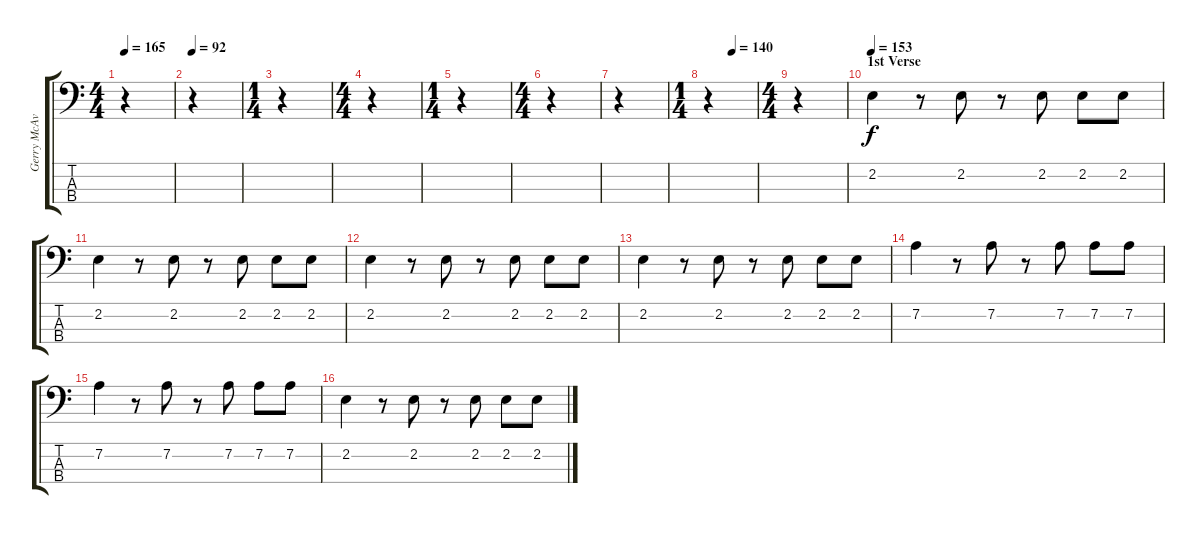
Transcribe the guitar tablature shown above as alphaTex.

\track ("Gerry McAvoy" "Gerry McAv") {instrument electricbassfinger}
\staff {score tabs}
\tuning (G2 D2 A1 E1) {hide}
\ts (4 4)
\tempo 165
\clef f4
\ks c
r.4{dy f instrument electricbassfinger} |
\tempo 92
r.4 |
\ts (1 4)
r.4 |
\ts (4 4)
r.4 |
\ts (1 4)
r.4 |
\ts (4 4)
r.4 |
r.4 |
\ts (1 4)
\tempo (140 0.5)
r.4 |
\ts (4 4)
r.4 |
\section ("" "1st Verse")
\tempo 153
2.2.4 r.8 2.2.8 r.8 2.2.8 2.2.8 2.2.8 |
2.2.4 r.8 2.2.8 r.8 2.2.8 2.2.8 2.2.8 |
2.2.4 r.8 2.2.8 r.8 2.2.8 2.2.8 2.2.8 |
2.2.4 r.8 2.2.8 r.8 2.2.8 2.2.8 2.2.8 |
7.2.4 r.8 7.2.8 r.8 7.2.8 7.2.8 7.2.8 |
7.2.4 r.8 7.2.8 r.8 7.2.8 7.2.8 7.2.8 |
2.2.4 r.8 2.2.8 r.8 2.2.8 2.2.8 2.2.8
